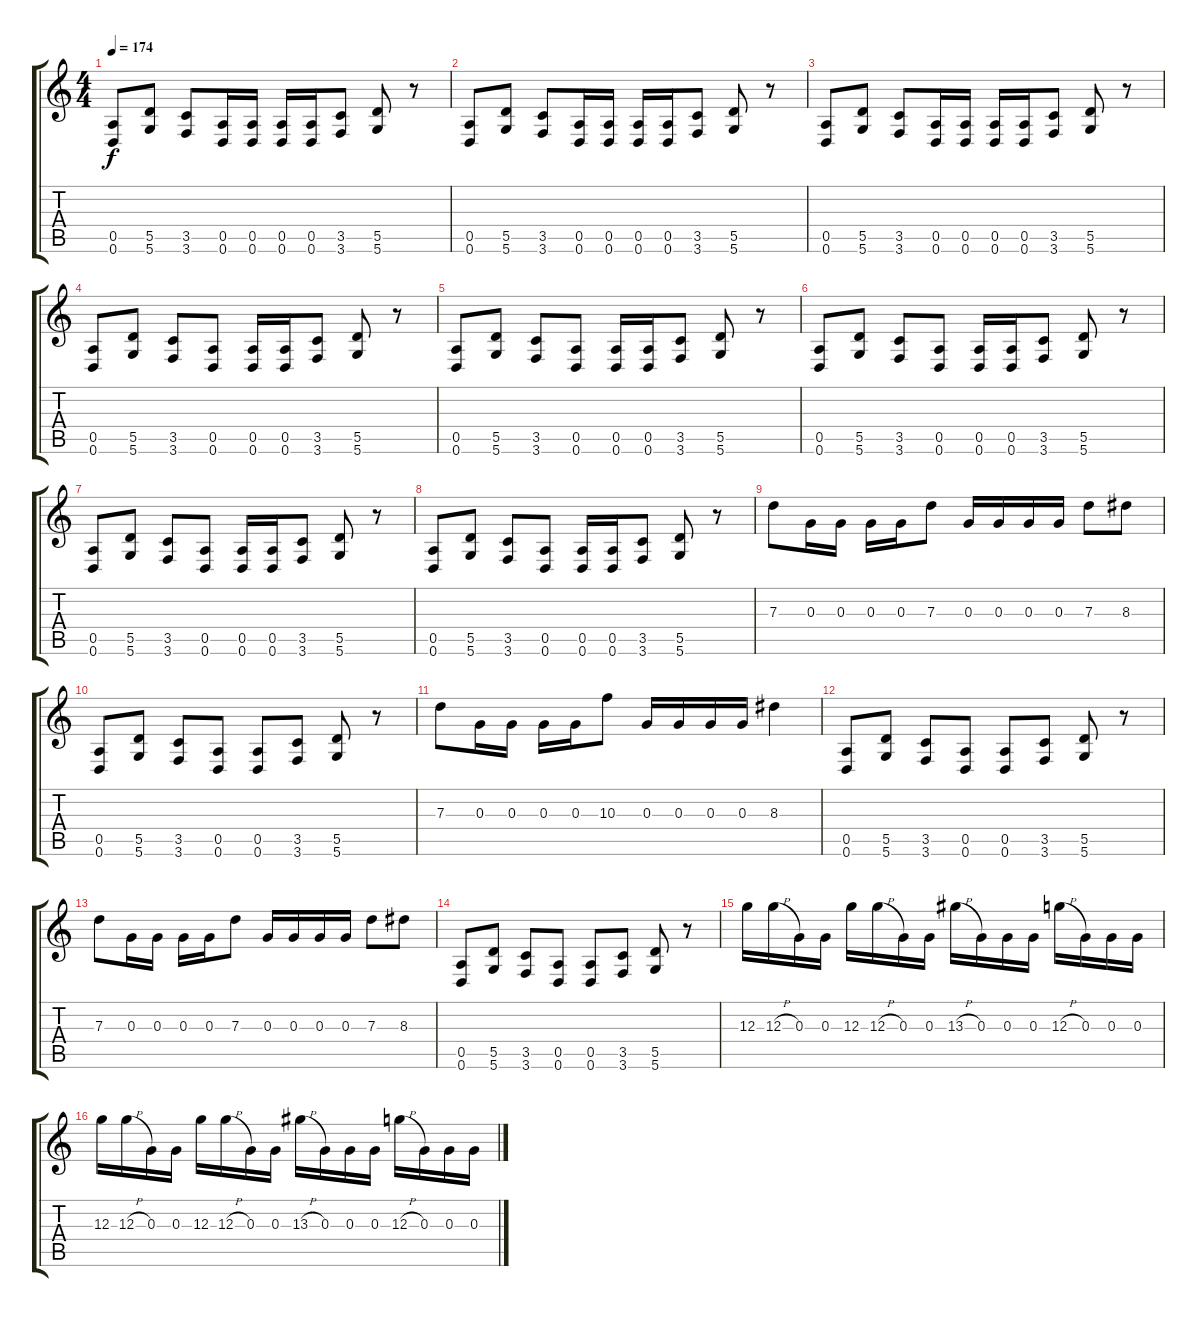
\track "" {instrument distortionguitar}
\staff {score tabs}
\tuning (E4 B3 G3 D3 A2 D2) {hide}
\ts (4 4)
\tempo 174
\clef g2
\ks c
(0.5 0.6).8{dy f} (5.5 5.6).8 (3.5 3.6).8 (0.5 0.6).16 (0.5 0.6).16 (0.5 0.6).16 (0.5 0.6).16 (3.5 3.6).8 (5.5 5.6).8 r.8 |
(0.5 0.6).8 (5.5 5.6).8 (3.5 3.6).8 (0.5 0.6).16 (0.5 0.6).16 (0.5 0.6).16 (0.5 0.6).16 (3.5 3.6).8 (5.5 5.6).8 r.8 |
(0.5 0.6).8 (5.5 5.6).8 (3.5 3.6).8 (0.5 0.6).16 (0.5 0.6).16 (0.5 0.6).16 (0.5 0.6).16 (3.5 3.6).8 (5.5 5.6).8 r.8 |
(0.5 0.6).8 (5.5 5.6).8 (3.5 3.6).8 (0.5 0.6).8 (0.5 0.6).16 (0.5 0.6).16 (3.5 3.6).8 (5.5 5.6).8 r.8 |
(0.5 0.6).8 (5.5 5.6).8 (3.5 3.6).8 (0.5 0.6).8 (0.5 0.6).16 (0.5 0.6).16 (3.5 3.6).8 (5.5 5.6).8 r.8 |
(0.5 0.6).8 (5.5 5.6).8 (3.5 3.6).8 (0.5 0.6).8 (0.5 0.6).16 (0.5 0.6).16 (3.5 3.6).8 (5.5 5.6).8 r.8 |
(0.5 0.6).8 (5.5 5.6).8 (3.5 3.6).8 (0.5 0.6).8 (0.5 0.6).16 (0.5 0.6).16 (3.5 3.6).8 (5.5 5.6).8 r.8 |
(0.5 0.6).8 (5.5 5.6).8 (3.5 3.6).8 (0.5 0.6).8 (0.5 0.6).16 (0.5 0.6).16 (3.5 3.6).8 (5.5 5.6).8 r.8 |
7.3.8 0.3.16 0.3.16 0.3.16 0.3.16 7.3.8 0.3.16 0.3.16 0.3.16 0.3.16 7.3.8 8.3.8 |
(0.5 0.6).8 (5.5 5.6).8 (3.5 3.6).8 (0.5 0.6).8 (0.5 0.6).8 (3.5 3.6).8 (5.5 5.6).8 r.8 |
7.3.8 0.3.16 0.3.16 0.3.16 0.3.16 10.3.8 0.3.16 0.3.16 0.3.16 0.3.16 8.3.4 |
(0.5 0.6).8 (5.5 5.6).8 (3.5 3.6).8 (0.5 0.6).8 (0.5 0.6).8 (3.5 3.6).8 (5.5 5.6).8 r.8 |
7.3.8 0.3.16 0.3.16 0.3.16 0.3.16 7.3.8 0.3.16 0.3.16 0.3.16 0.3.16 7.3.8 8.3.8 |
(0.5 0.6).8 (5.5 5.6).8 (3.5 3.6).8 (0.5 0.6).8 (0.5 0.6).8 (3.5 3.6).8 (5.5 5.6).8 r.8 |
12.3.16 12.3{h}.16 0.3.16 0.3.16 12.3.16 12.3{h}.16 0.3.16 0.3.16 13.3{h}.16 0.3.16 0.3.16 0.3.16 12.3{h}.16 0.3.16 0.3.16 0.3.16 |
12.3.16 12.3{h}.16 0.3.16 0.3.16 12.3.16 12.3{h}.16 0.3.16 0.3.16 13.3{h}.16 0.3.16 0.3.16 0.3.16 12.3{h}.16 0.3.16 0.3.16 0.3.16
